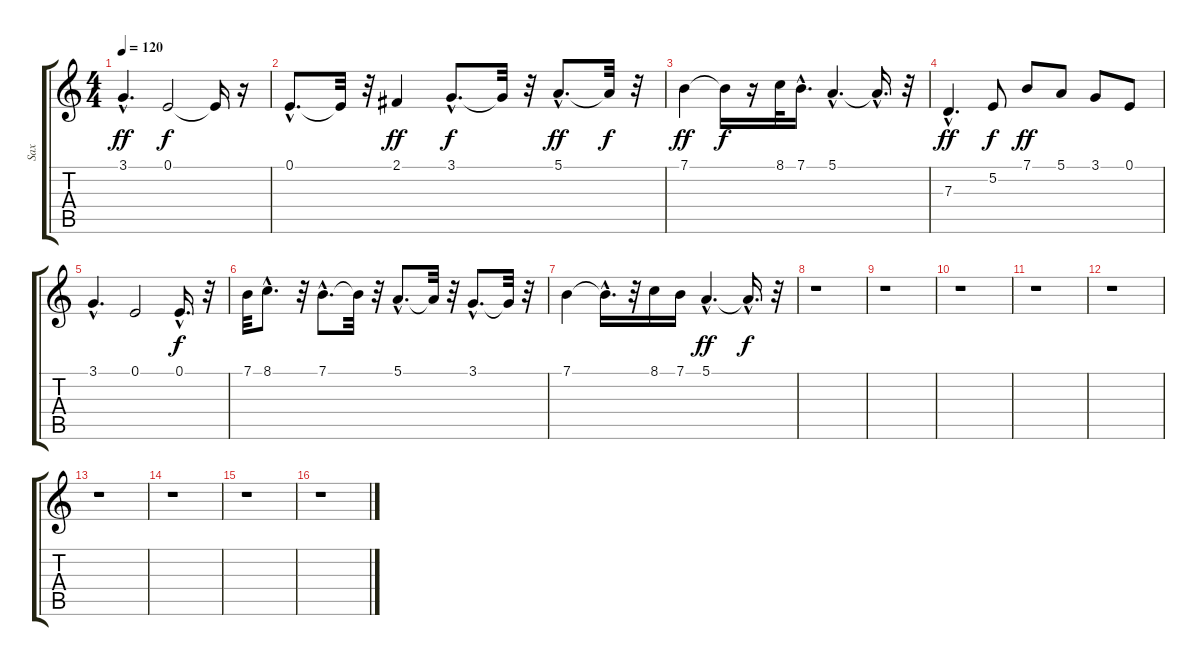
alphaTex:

\track ("Sax" "Sax") {instrument tenorsax}
\staff {score tabs}
\tuning (E4 B3 G3 D3 A2 E2) {hide}
\ts (4 4)
\tempo 120
\clef g2
\ks c
3.1{hac}.4{d dy ff} 0.1.2{dy f} 0.1{t}.16 r.16 |
0.1{hac}.8{d} 0.1{t}.32 r.32 2.1.4{dy ff} 3.1{hac}.8{d dy f} 3.1{t}.32 r.32 5.1{hac}.8{d dy ff} 5.1{t}.32{dy f} r.32 |
7.1.4{dy ff} 7.1{t}.16{dy f} r.16 8.1.32 7.1{hac}.16{d} 5.1{hac}.4{d} 5.1{hac t}.16{d} r.32 |
7.3{hac}.4{d dy ff} 5.2.8{dy f} 7.1.8{dy ff} 5.1.8 3.1.8 0.1.8 |
3.1{hac}.4{d} 0.1.2 0.1{hac}.16{d dy f} r.32 |
7.1.32 8.1{hac}.8{d} r.32 7.1{hac}.8{d} 7.1{t}.32 r.32 5.1{hac}.8{d} 5.1{t}.32 r.32 3.1{hac}.8{d} 3.1{t}.32 r.32 |
7.1.4 7.1{hac t}.16{d} r.32 8.1.16 7.1.16 5.1{hac}.4{d dy ff} 5.1{hac t}.16{d dy f} r.32 |
r.1 |
r.1 |
r.1 |
r.1 |
r.1 |
r.1 |
r.1 |
r.1 |
r.1
